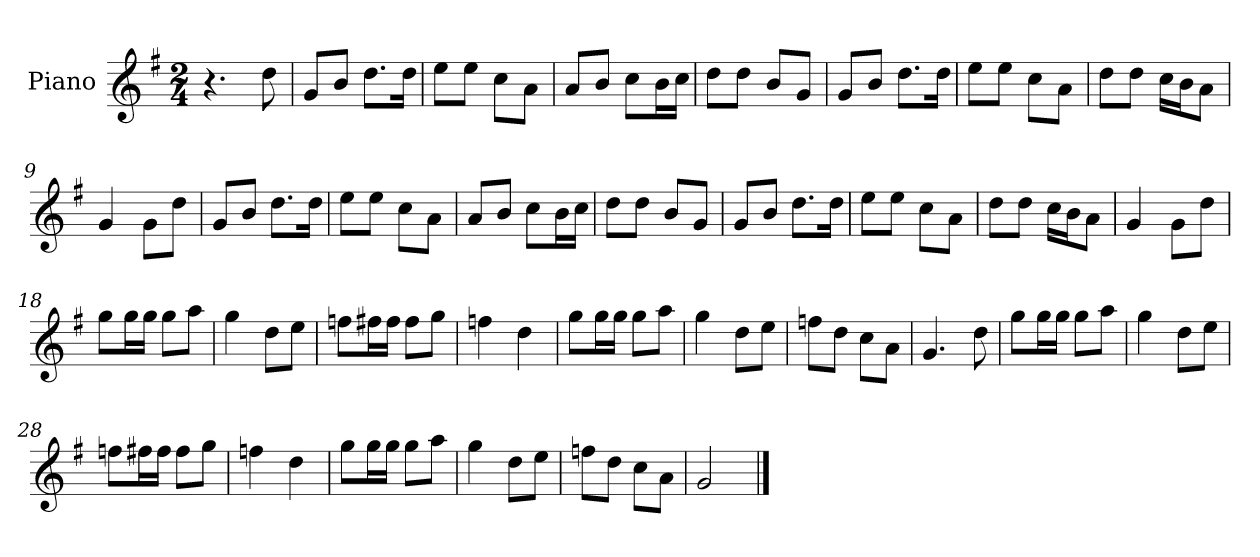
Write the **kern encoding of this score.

**kern
*part1
*staff1
*I"Piano
*I'Pno
*clefG2
*k[f#]
*M2/4
=1
4.r
8dd\
=2
8g/L
8b/J
8.dd\L
16dd\Jk
=3
8ee\L
8ee\J
8cc\L
8a\J
=4
8a/L
8b/J
8cc\L
16b\L
16cc\JJ
=5
8dd\L
8dd\J
8b/L
8g/J
=6
8g/L
8b/J
8.dd\L
16dd\Jk
=7
8ee\L
8ee\J
8cc\L
8a\J
=8
8dd\L
8dd\J
16cc\LL
16b\J
8a\J
=9
4g/
8g\L
8dd\J
=10
8g/L
8b/J
8.dd\L
16dd\Jk
=11
8ee\L
8ee\J
8cc\L
8a\J
=12
8a/L
8b/J
8cc\L
16b\L
16cc\JJ
=13
8dd\L
8dd\J
8b/L
8g/J
=14
8g/L
8b/J
8.dd\L
16dd\Jk
=15
8ee\L
8ee\J
8cc\L
8a\J
=16
8dd\L
8dd\J
16cc\LL
16b\J
8a\J
=17
4g/
8g\L
8dd\J
=18
8gg\L
16gg\L
16gg\JJ
8gg\L
8aa\J
=19
4gg\
8dd\L
8ee\J
=20
8ffn\L
16ff#X\L
16ff#\JJ
8ff#\L
8gg\J
=21
4ffn\
4dd\
=22
8gg\L
16gg\L
16gg\JJ
8gg\L
8aa\J
=23
4gg\
8dd\L
8ee\J
=24
8ffn\L
8dd\J
8cc\L
8a\J
=25
4.g/
8dd\
=26
8gg\L
16gg\L
16gg\JJ
8gg\L
8aa\J
=27
4gg\
8dd\L
8ee\J
=28
8ffn\L
16ff#X\L
16ff#\JJ
8ff#\L
8gg\J
=29
4ffn\
4dd\
=30
8gg\L
16gg\L
16gg\JJ
8gg\L
8aa\J
=31
4gg\
8dd\L
8ee\J
=32
8ffn\L
8dd\J
8cc\L
8a\J
=33
2g/
==
*-
